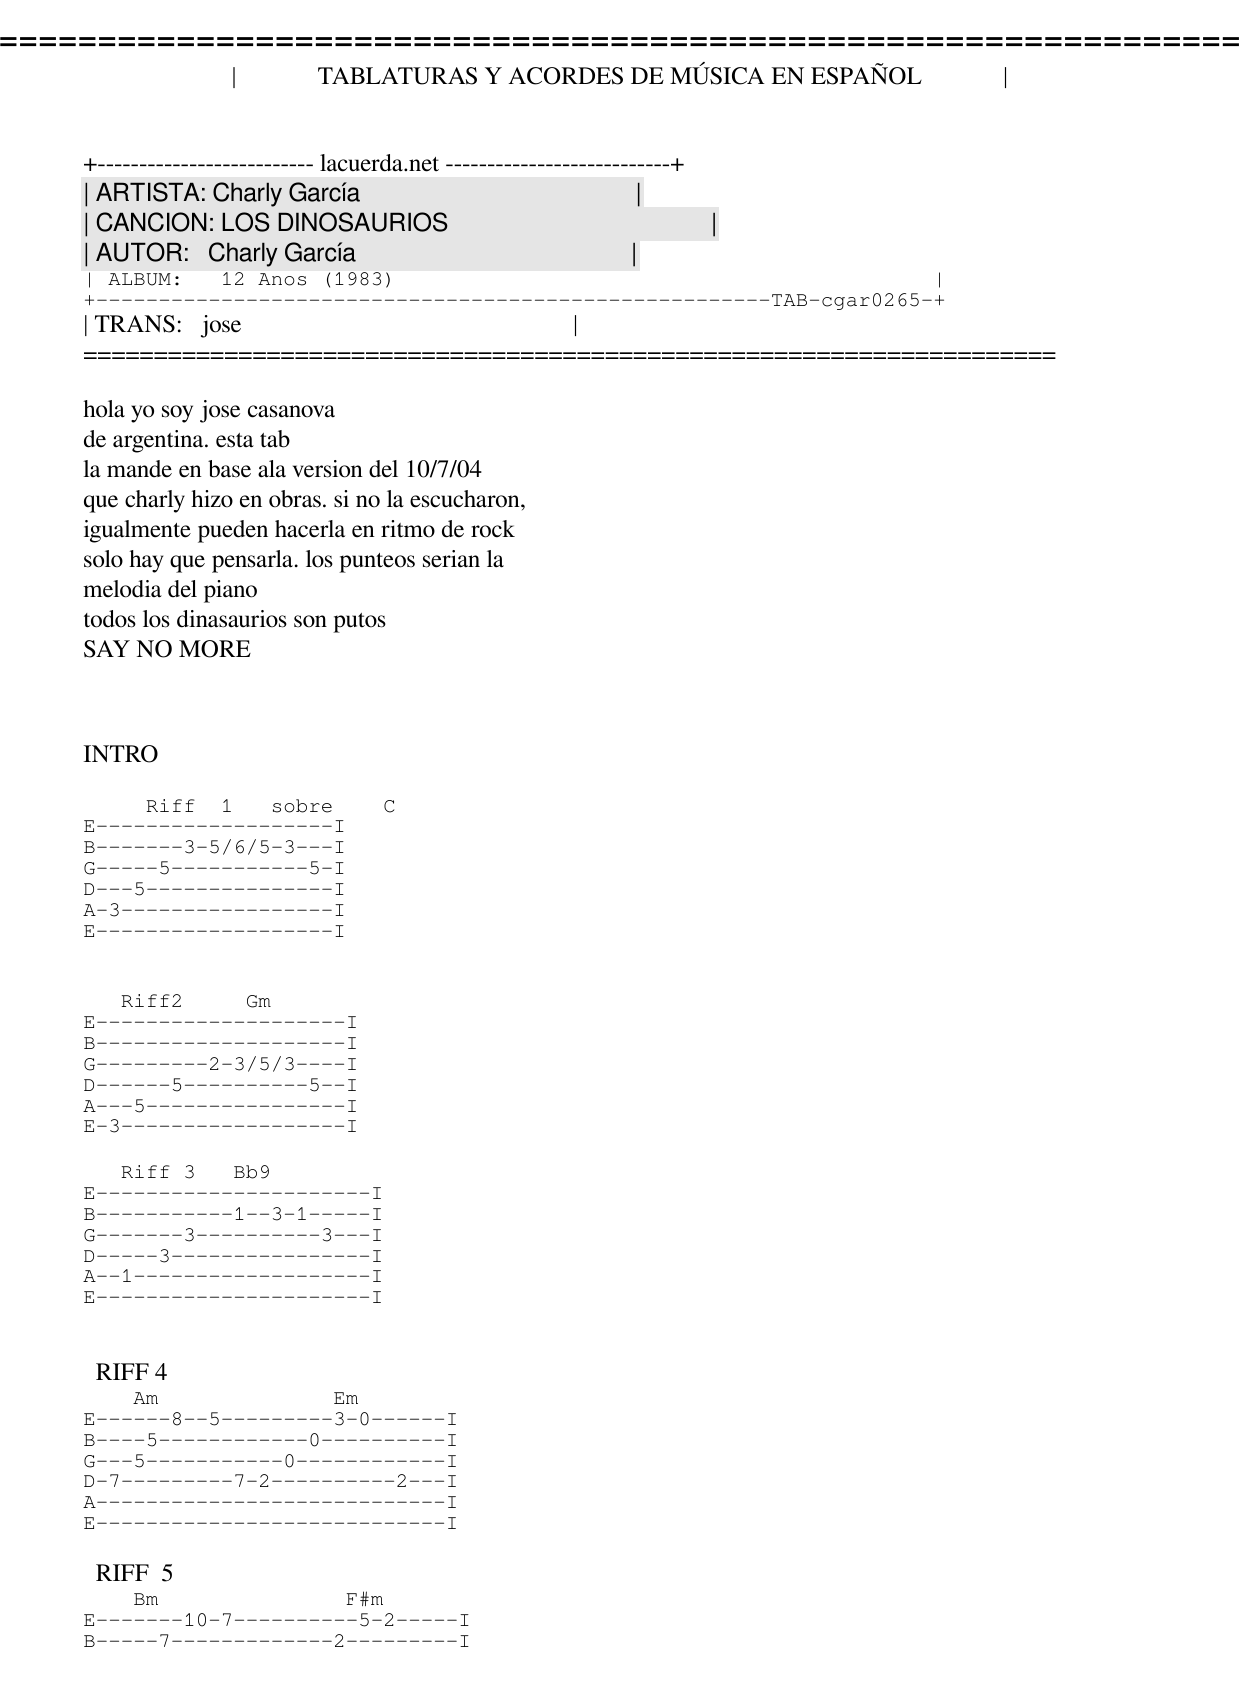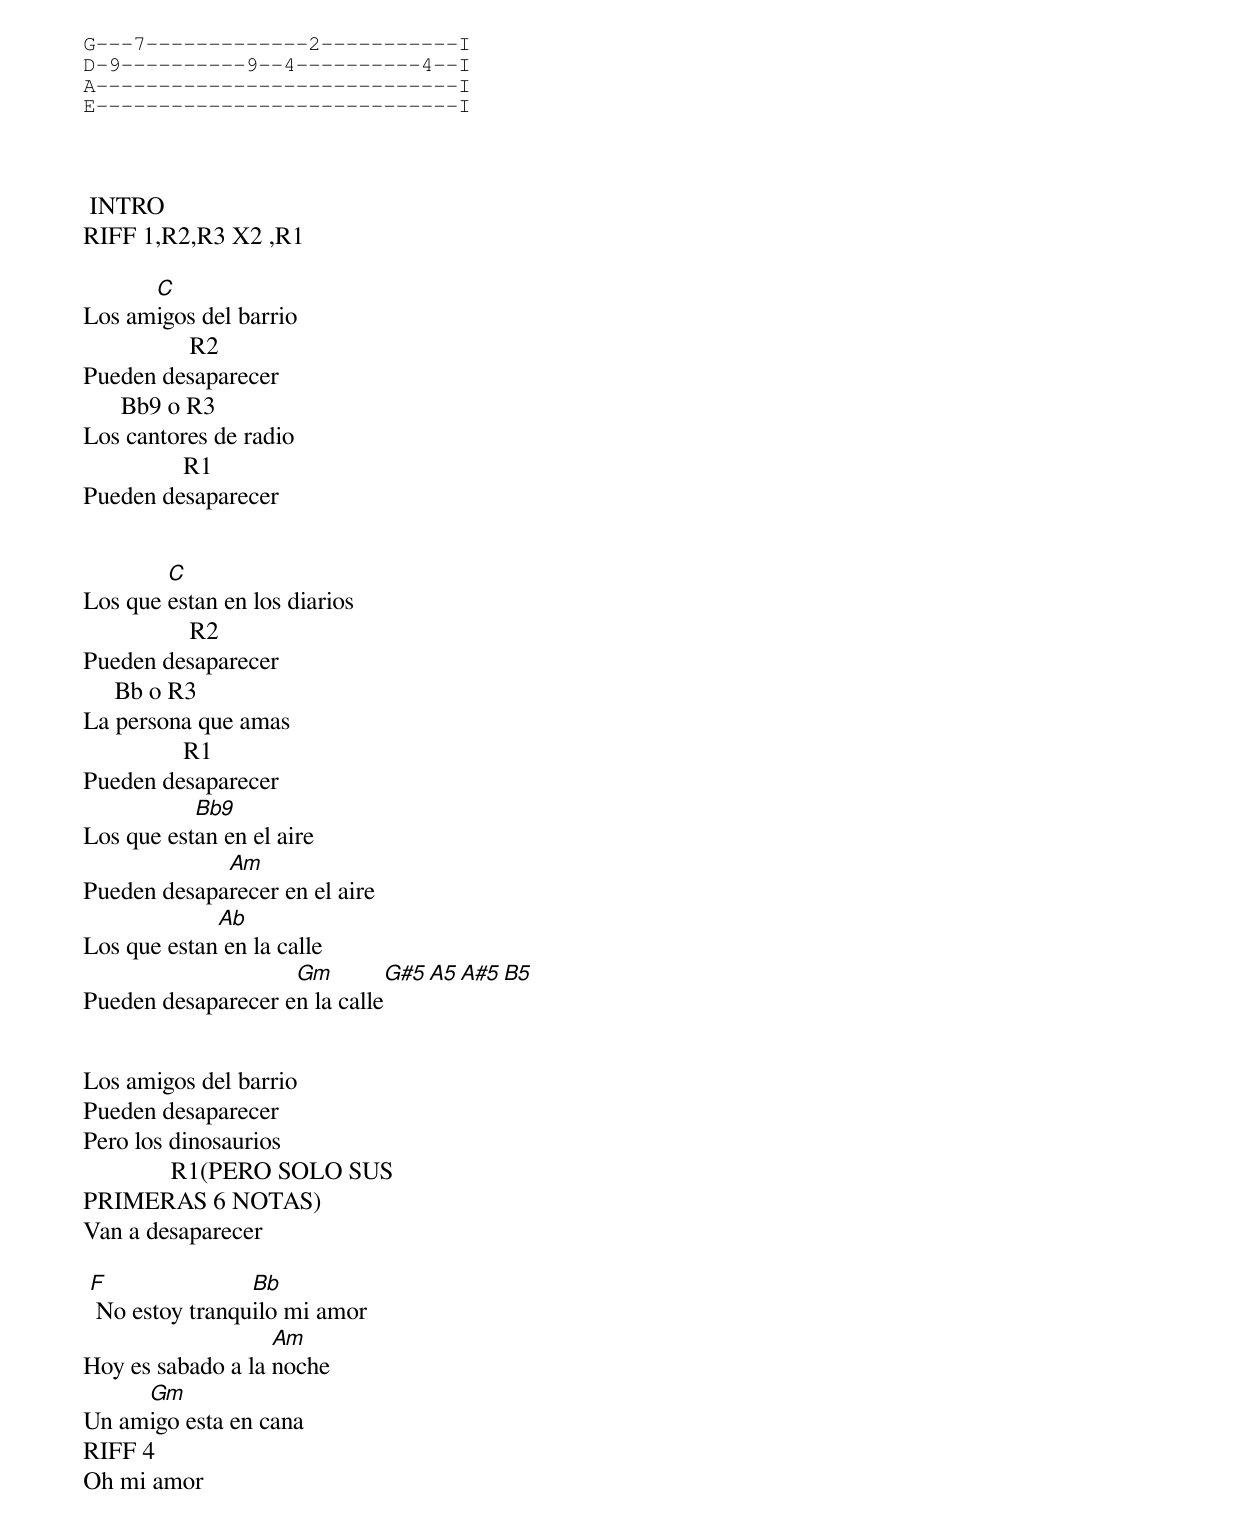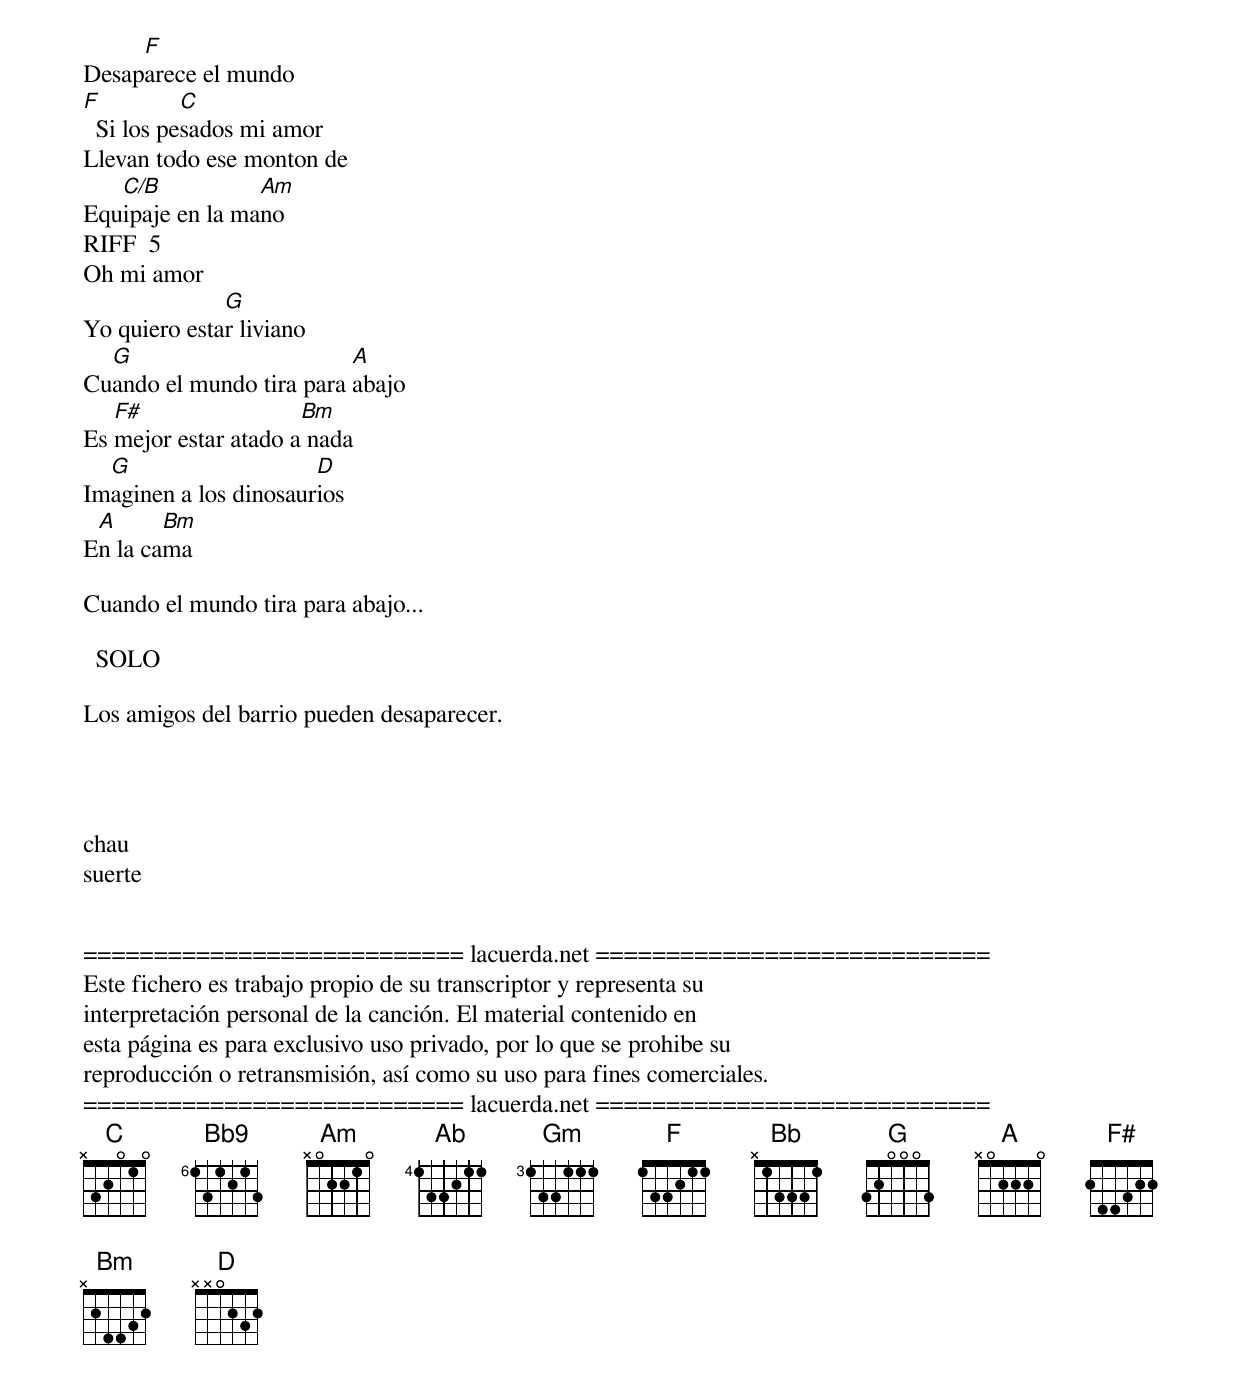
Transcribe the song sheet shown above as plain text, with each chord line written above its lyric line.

=====================================================================
|             TABLATURAS Y ACORDES DE MÚSICA EN ESPAÑOL             |
+-------------------------- lacuerda.net ---------------------------+
| ARTISTA: Charly García                                            |
| CANCION: LOS DINOSAURIOS                                          |
| AUTOR:   Charly García                                            |
| ALBUM:   12 Anos (1983)                                           |
+------------------------------------------------------TAB-cgar0265-+
| TRANS:   jose                                                     |
=====================================================================

hola yo soy jose casanova
de argentina. esta tab
la mande en base ala version del 10/7/04
que charly hizo en obras. si no la escucharon,
igualmente pueden hacerla en ritmo de rock
solo hay que pensarla. los punteos serian la
melodia del piano
todos los dinasaurios son putos
SAY NO MORE



INTRO

     Riff  1   sobre    C
E-------------------I
B-------3-5/6/5-3---I
G-----5-----------5-I
D---5---------------I
A-3-----------------I
E-------------------I


   Riff2     Gm
E--------------------I
B--------------------I
G---------2-3/5/3----I
D------5----------5--I
A---5----------------I
E-3------------------I

   Riff 3   Bb9
E----------------------I
B-----------1--3-1-----I
G-------3----------3---I
D-----3----------------I
A--1-------------------I
E----------------------I


  RIFF 4
    Am              Em
E------8--5---------3-0------I
B----5------------0----------I
G---5-----------0------------I
D-7---------7-2----------2---I
A----------------------------I
E----------------------------I

  RIFF  5
    Bm               F#m
E-------10-7----------5-2-----I
B-----7-------------2---------I
G---7-------------2-----------I
D-9----------9--4----------4--I
A-----------------------------I
E-----------------------------I



 INTRO
RIFF 1,R2,R3 X2 ,R1

      C
Los amigos del barrio
                 R2
Pueden desaparecer
      Bb9 o R3
Los cantores de radio
                R1
Pueden desaparecer


        C
Los que estan en los diarios
                 R2
Pueden desaparecer
     Bb o R3
La persona que amas
                R1
Pueden desaparecer
           Bb9
Los que estan en el aire
             Am
Pueden desaparecer en el aire
             Ab
Los que estan en la calle
                    Gm        G#5 A5 A#5 B5
Pueden desaparecer en la calle


Los amigos del barrio
Pueden desaparecer
Pero los dinosaurios
              R1(PERO SOLO SUS
PRIMERAS 6 NOTAS)
Van a desaparecer

 F               Bb
  No estoy tranquilo mi amor
                   Am
Hoy es sabado a la noche
     Gm
Un amigo esta en cana
RIFF 4
Oh mi amor
     F
Desaparece el mundo
F          C
  Si los pesados mi amor
Llevan todo ese monton de
   C/B           Am
Equipaje en la mano
RIFF  5
Oh mi amor
              G
Yo quiero estar liviano
  G                       A
Cuando el mundo tira para abajo
   F#                 Bm
Es mejor estar atado a nada
  G                    D
Imaginen a los dinosaurios
 A      Bm
En la cama

Cuando el mundo tira para abajo...

  SOLO

Los amigos del barrio pueden desaparecer.




chau
suerte


=========================== lacuerda.net ============================
Este fichero es trabajo propio de su transcriptor y representa su
interpretación personal de la canción. El material contenido en
esta página es para exclusivo uso privado, por lo que se prohibe su
reproducción o retransmisión, así como su uso para fines comerciales.
=========================== lacuerda.net ============================
